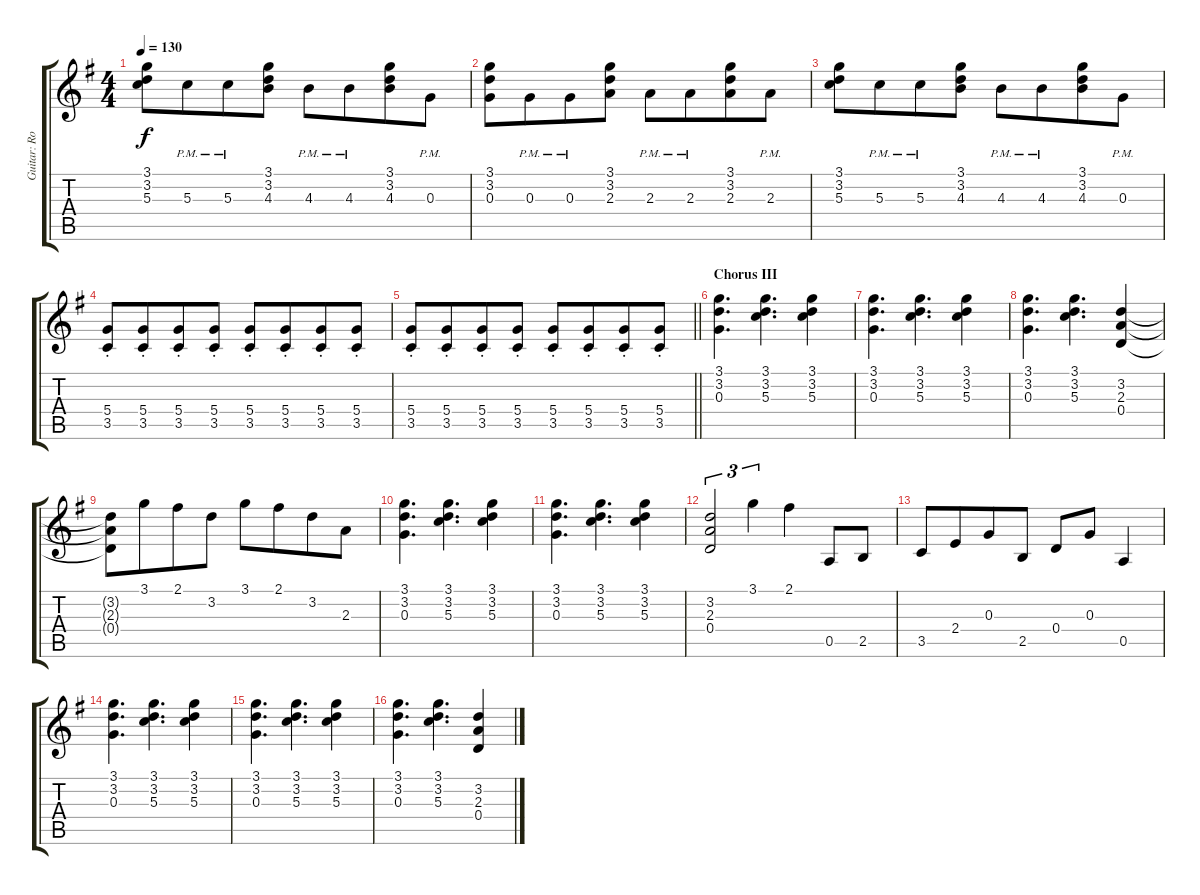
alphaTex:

\track ("Guitar: Robbin" "Guitar: Ro") {instrument distortionguitar}
\staff {score tabs}
\tuning (E4 B3 G3 D3 A2 E2) {hide}
\ts (4 4)
\tempo 130
\clef g2
\ks g
(3.1 3.2 5.3).8{dy f} 5.3{pm}.8{beam merge} 5.3{pm}.8 (3.1 3.2 4.3).8 4.3{pm}.8 4.3{pm}.8{beam merge} (3.1 3.2 4.3).8 0.3{pm}.8 |
(3.1 3.2 0.3).8 0.3{pm}.8{beam merge} 0.3{pm}.8 (3.1 3.2 2.3).8 2.3{pm}.8 2.3{pm}.8{beam merge} (3.1 3.2 2.3).8 2.3{pm}.8 |
(3.1 3.2 5.3).8 5.3{pm}.8{beam merge} 5.3{pm}.8 (3.1 3.2 4.3).8 4.3{pm}.8 4.3{pm}.8{beam merge} (3.1 3.2 4.3).8 0.3{pm}.8 |
(5.4{st} 3.5{st}).8 (5.4{st} 3.5{st}).8{beam merge} (5.4{st} 3.5{st}).8 (5.4{st} 3.5{st}).8 (5.4{st} 3.5{st}).8 (5.4{st} 3.5{st}).8{beam merge} (5.4{st} 3.5{st}).8 (5.4{st} 3.5{st}).8 |
\barLineRight lightlight
(5.4{st} 3.5{st}).8 (5.4{st} 3.5{st}).8{beam merge} (5.4{st} 3.5{st}).8 (5.4{st} 3.5{st}).8 (5.4{st} 3.5{st}).8 (5.4{st} 3.5{st}).8{beam merge} (5.4{st} 3.5{st}).8 (5.4{st} 3.5{st}).8 |
\section ("" "Chorus III")
(3.1 3.2 0.3).4{d} (3.1 3.2 5.3).4{d} (3.1 3.2 5.3).4 |
(3.1 3.2 0.3).4{d} (3.1 3.2 5.3).4{d} (3.1 3.2 5.3).4 |
(3.1 3.2 0.3).4{d} (3.1 3.2 5.3).4{d} (3.2 2.3 0.4).4 |
(3.2{t} 2.3{t} 0.4{t}).8 3.1.8{beam merge} 2.1.8 3.2.8 3.1.8 2.1.8{beam merge} 3.2.8 2.3.8 |
(3.1 3.2 0.3).4{d} (3.1 3.2 5.3).4{d} (3.1 3.2 5.3).4 |
(3.1 3.2 0.3).4{d} (3.1 3.2 5.3).4{d} (3.1 3.2 5.3).4 |
(3.2 2.3 0.4).2{tu (3 2)} 3.1.4{tu (3 2)} 2.1.4 0.5.8 2.5.8 |
3.5.8 2.4.8{beam merge} 0.3.8 2.5.8 0.4.8 0.3.8 0.5.4 |
(3.1 3.2 0.3).4{d} (3.1 3.2 5.3).4{d} (3.1 3.2 5.3).4 |
(3.1 3.2 0.3).4{d} (3.1 3.2 5.3).4{d} (3.1 3.2 5.3).4 |
(3.1 3.2 0.3).4{d} (3.1 3.2 5.3).4{d} (3.2 2.3 0.4).4
